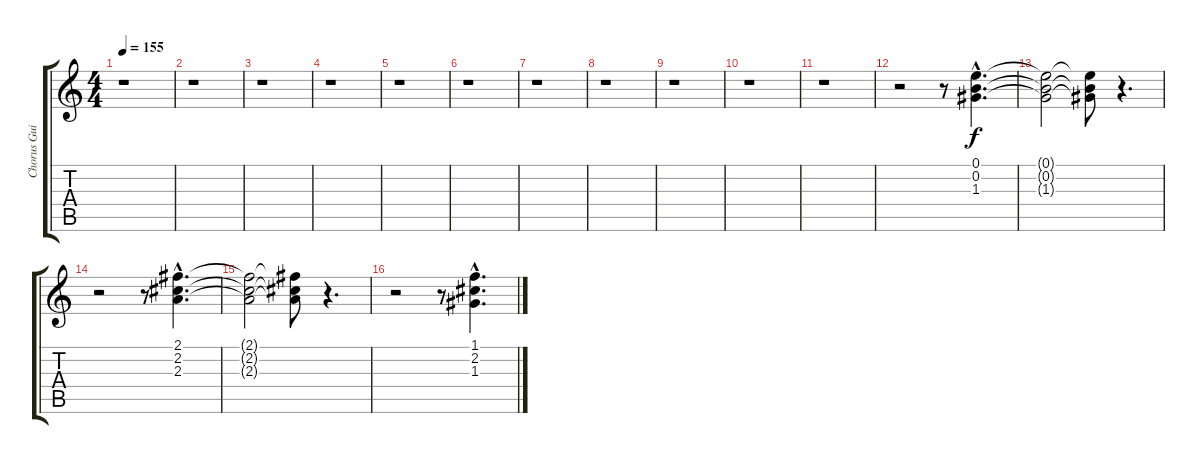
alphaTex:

\track ("Chorus Guitar R" "Chorus Gui") {instrument electricguitarclean}
\staff {score tabs}
\tuning (E4 B3 G3 D3 A2 E2) {hide}
\ts (4 4)
\tempo 155
\clef g2
\ks c
r.1{dy f} |
r.1 |
r.1 |
r.1 |
r.1 |
r.1 |
r.1 |
r.1 |
r.1 |
r.1 |
r.1 |
r.2 r.8 (0.1{hac} 0.2{hac} 1.3{hac}).4{d} |
(0.1{t} 0.2{t} 1.3{t}).2 (0.1{t} 0.2{t} 1.3{t}).8 r.4{d} |
r.2 r.8 (2.1{hac} 2.2{hac} 2.3{hac}).4{d} |
(2.1{t} 2.2{t} 2.3{t}).2 (2.1{t} 2.2{t} 2.3{t}).8 r.4{d} |
r.2 r.8 (1.1{hac} 2.2{hac} 1.3{hac}).4{d}
